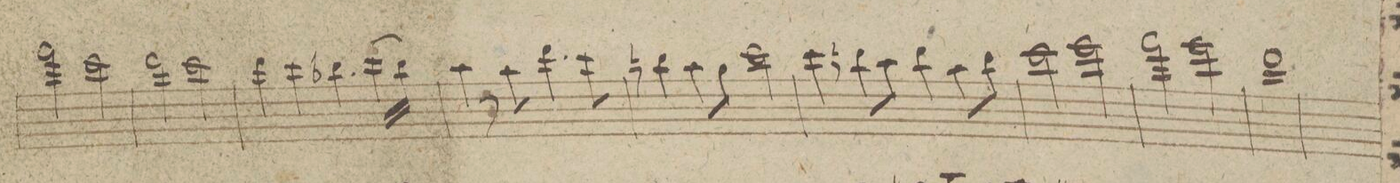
**kern	**dynam
*I"Flauto	*
*clefG2	*
*k[]	*
*met(c|)	*
*M2/2	*
2fff\	.
2ccc\	.
=177	=177
2ddd\	.
2ccc\	.
=178	=178
4ddd\	.
4ccc\	.
4.bb-X\	.
(16ccc\LL	.
16bb-\JJ)	.
=179	=179
4aa\	.
8r	.
8aa\	.
4.ddd\	.
8ccc\	.
=180	=180
4bbn\	.
8aa\L	.
8gg\J	.
2ccc\	.
=181	=181
4ccc\	.
8bbn\L	.
8aa\J	.
4bb\	.
8aa\L	.
8bb\J	.
=182	=182
2ccc\	.
2eee\	.
=183	=183
2fff\	.
2eee\	.
=184	=184
1ddd\	.
=185	=185
*-	*-
